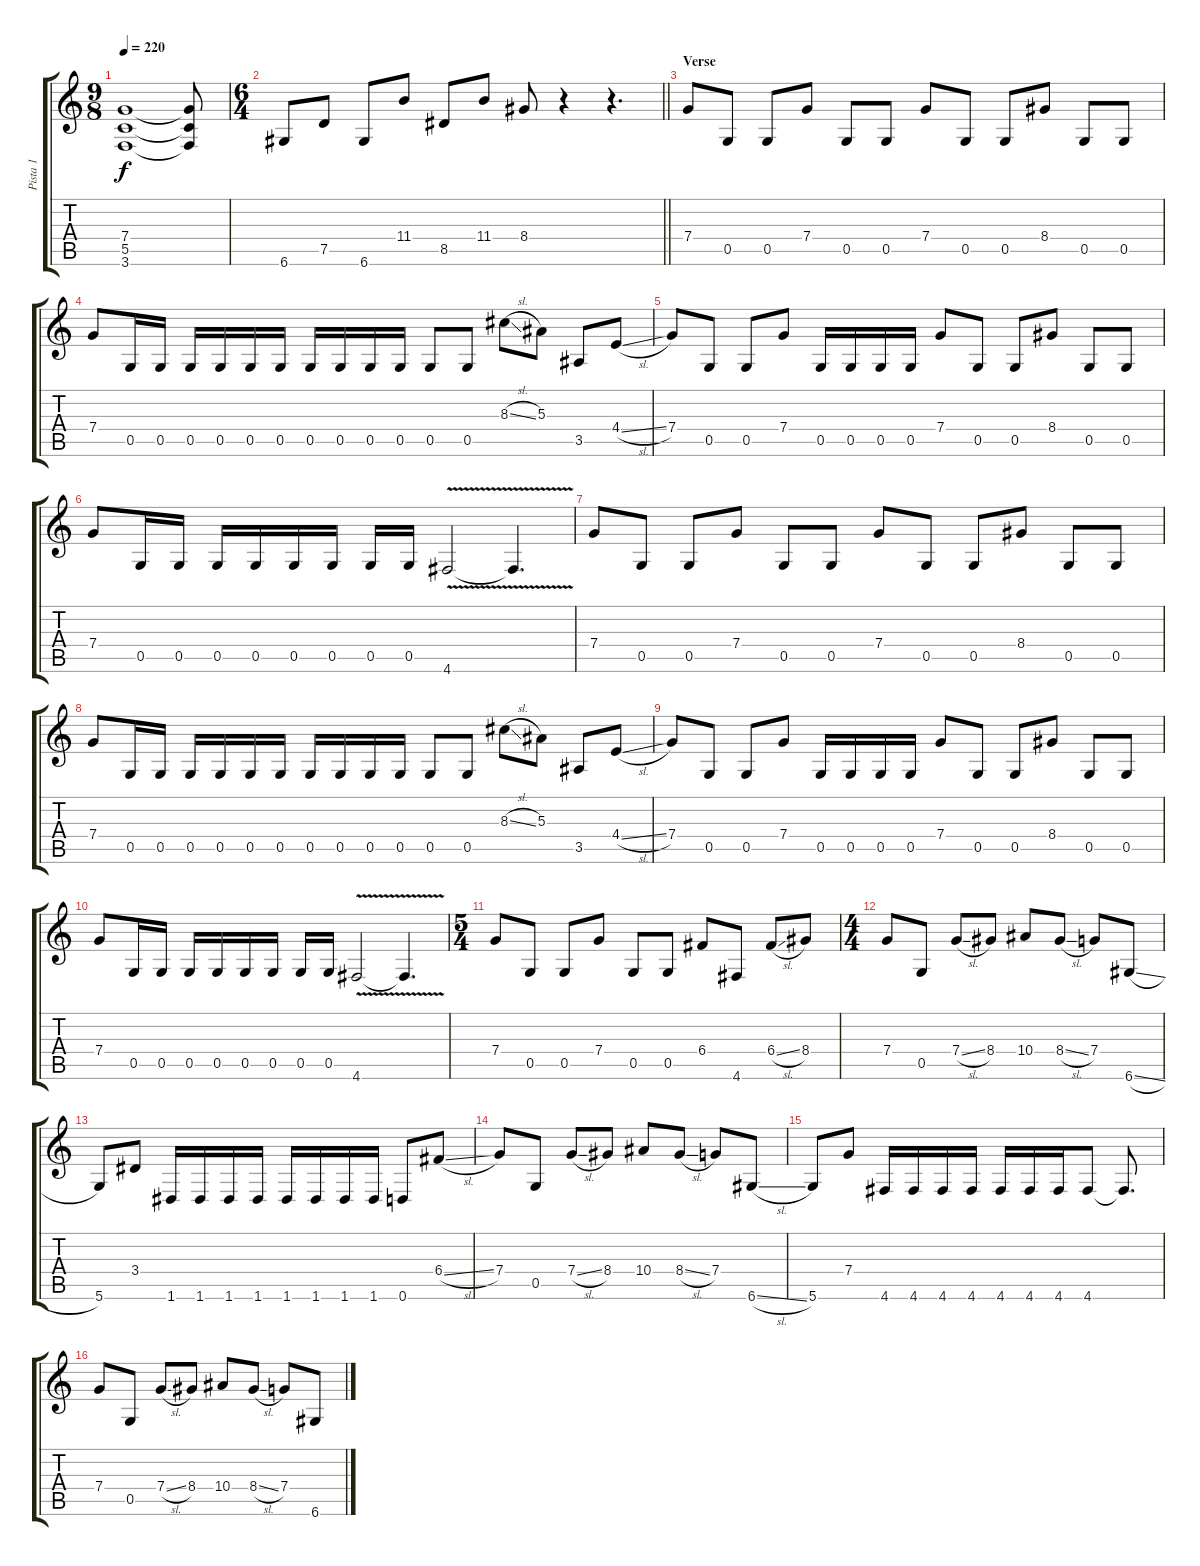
\track ("Pista 1" "Pista 1") {instrument distortionguitar}
\staff {score tabs}
\tuning (D4 A3 F3 C3 G2 D2) {hide}
\ts (9 8)
\tempo 220
\clef g2
\ks c
(7.4 5.5 3.6).1{dy f} (7.4{t} 5.5{t} 3.6{t}).8 |
\ts (6 4)
\barLineRight lightlight
6.6.8 7.5.8 6.6.8 11.4.8 8.5.8 11.4.8 8.4.8 r.4 r.4{d} |
\section ("" "Verse")
7.4.8 0.5.8 0.5.8 7.4.8 0.5.8 0.5.8 7.4.8 0.5.8 0.5.8 8.4.8 0.5.8 0.5.8 |
7.4.8 0.5.16 0.5.16 0.5.16 0.5.16 0.5.16 0.5.16 0.5.16 0.5.16 0.5.16 0.5.16 0.5.8 0.5.8 8.3{sl}.8 5.3.8 3.5.8 4.4{sl}.8 |
7.4.8 0.5.8 0.5.8 7.4.8 0.5.16 0.5.16 0.5.16 0.5.16 7.4.8 0.5.8 0.5.8 8.4.8 0.5.8 0.5.8 |
7.4.8 0.5.16 0.5.16 0.5.16 0.5.16 0.5.16 0.5.16 0.5.16 0.5.16 4.6{v}.2 4.6{t}.4{d} |
7.4.8 0.5.8 0.5.8 7.4.8 0.5.8 0.5.8 7.4.8 0.5.8 0.5.8 8.4.8 0.5.8 0.5.8 |
7.4.8 0.5.16 0.5.16 0.5.16 0.5.16 0.5.16 0.5.16 0.5.16 0.5.16 0.5.16 0.5.16 0.5.8 0.5.8 8.3{sl}.8 5.3.8 3.5.8 4.4{sl}.8 |
7.4.8 0.5.8 0.5.8 7.4.8 0.5.16 0.5.16 0.5.16 0.5.16 7.4.8 0.5.8 0.5.8 8.4.8 0.5.8 0.5.8 |
7.4.8 0.5.16 0.5.16 0.5.16 0.5.16 0.5.16 0.5.16 0.5.16 0.5.16 4.6{v}.2 4.6{t}.4{d} |
\ts (5 4)
7.4.8 0.5.8 0.5.8 7.4.8 0.5.8 0.5.8 6.4.8 4.6.8 6.4{sl}.8 8.4.8 |
\ts (4 4)
7.4.8 0.5.8 7.4{sl}.8 8.4.8 10.4.8 8.4{sl}.8 7.4.8 6.6{sl}.8 |
5.6.8 3.4.8 1.6.16 1.6.16 1.6.16 1.6.16 1.6.16 1.6.16 1.6.16 1.6.16 0.6.8 6.4{sl}.8 |
7.4.8 0.5.8 7.4{sl}.8 8.4.8 10.4.8 8.4{sl}.8 7.4.8 6.6{sl}.8 |
5.6.8 7.4.8 4.6.16 4.6.16 4.6.16 4.6.16 4.6.16 4.6.16 4.6.16 4.6.8 4.6{t}.8{d} |
7.4.8 0.5.8 7.4{sl}.8 8.4.8 10.4.8 8.4{sl}.8 7.4.8 6.6{sl}.8
